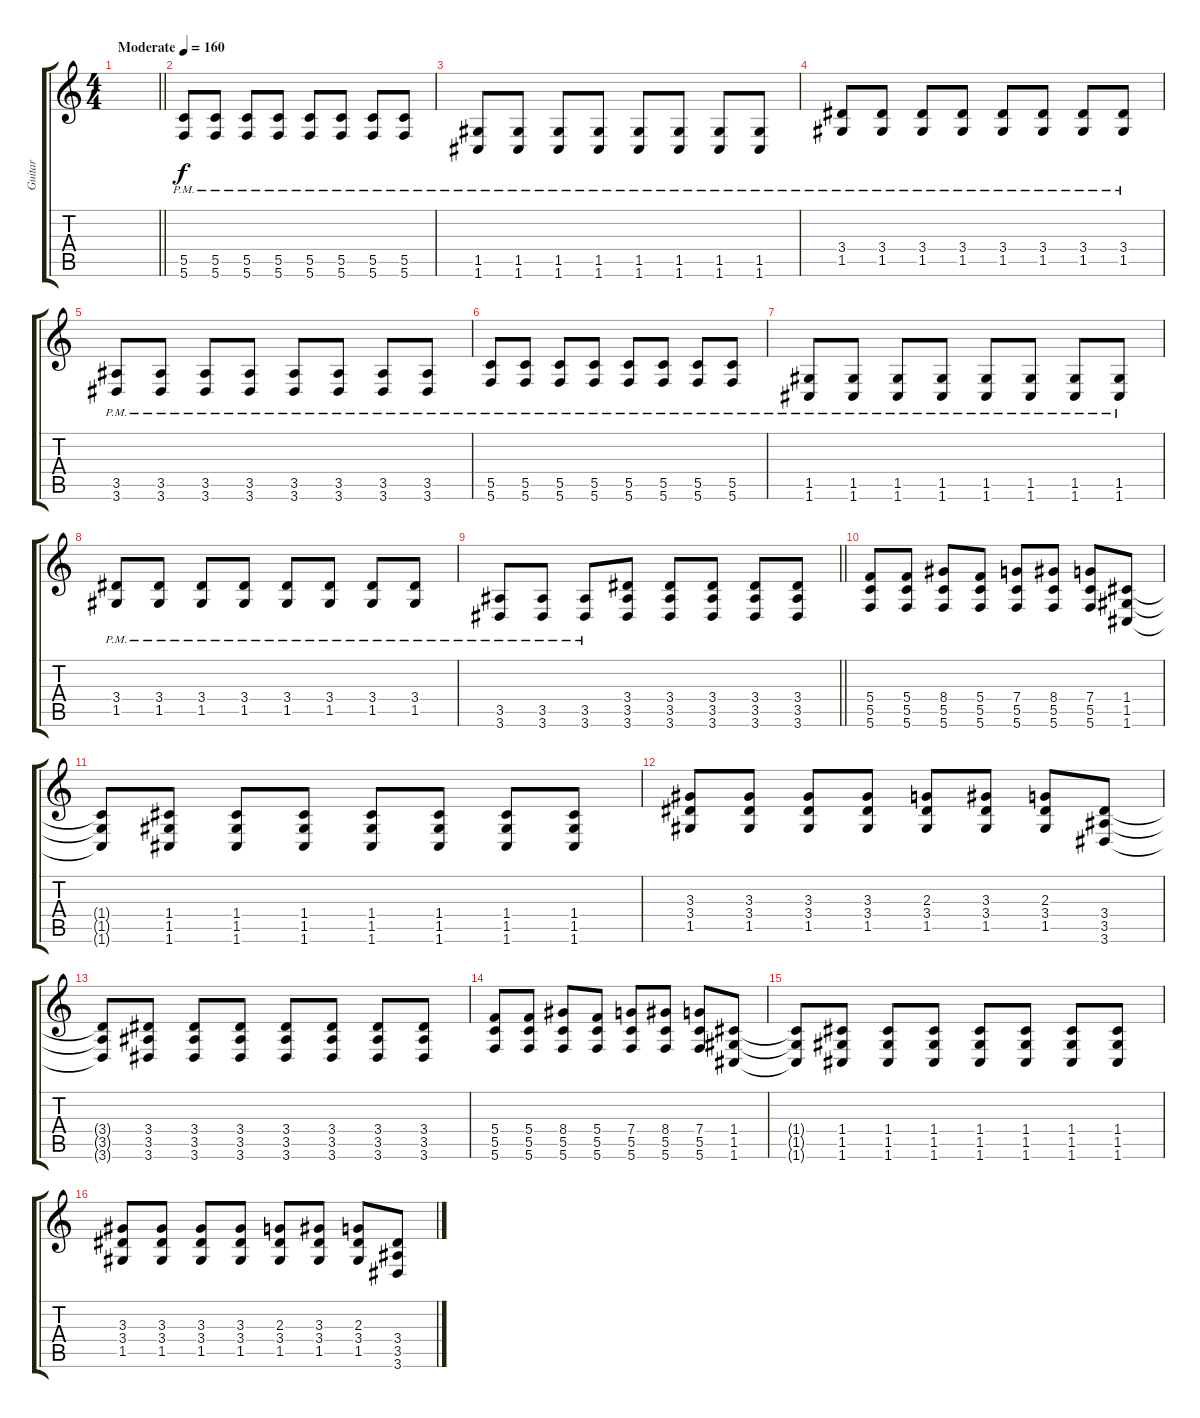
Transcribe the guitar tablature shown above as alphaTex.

\track ("Guitar" "Guitar") {instrument distortionguitar}
\staff {score tabs}
\tuning (D4 A3 F3 C3 G2 C2) {hide}
\ts (4 4)
\tempo (160 "Moderate")
\clef g2
\barLineRight lightlight
\ks c
|
\section ("" " ")
(5.5{pm} 5.6{pm}).8 (5.5{pm} 5.6{pm}).8 (5.5{pm} 5.6{pm}).8 (5.5{pm} 5.6{pm}).8 (5.5{pm} 5.6{pm}).8 (5.5{pm} 5.6{pm}).8 (5.5{pm} 5.6{pm}).8 (5.5{pm} 5.6{pm}).8 |
(1.5{pm} 1.6{pm}).8 (1.5{pm} 1.6{pm}).8 (1.5{pm} 1.6{pm}).8 (1.5{pm} 1.6{pm}).8 (1.5{pm} 1.6{pm}).8 (1.5{pm} 1.6{pm}).8 (1.5{pm} 1.6{pm}).8 (1.5{pm} 1.6{pm}).8 |
(3.4{pm} 1.5{pm}).8 (3.4{pm} 1.5{pm}).8 (3.4{pm} 1.5{pm}).8 (3.4{pm} 1.5{pm}).8 (3.4{pm} 1.5{pm}).8 (3.4{pm} 1.5{pm}).8 (3.4{pm} 1.5{pm}).8 (3.4{pm} 1.5{pm}).8 |
(3.5{pm} 3.6{pm}).8 (3.5{pm} 3.6{pm}).8 (3.5{pm} 3.6{pm}).8 (3.5{pm} 3.6{pm}).8 (3.5{pm} 3.6{pm}).8 (3.5{pm} 3.6{pm}).8 (3.5{pm} 3.6{pm}).8 (3.5{pm} 3.6{pm}).8 |
(5.5{pm} 5.6{pm}).8 (5.5{pm} 5.6{pm}).8 (5.5{pm} 5.6{pm}).8 (5.5{pm} 5.6{pm}).8 (5.5{pm} 5.6{pm}).8 (5.5{pm} 5.6{pm}).8 (5.5{pm} 5.6{pm}).8 (5.5{pm} 5.6{pm}).8 |
(1.5{pm} 1.6{pm}).8 (1.5{pm} 1.6{pm}).8 (1.5{pm} 1.6{pm}).8 (1.5{pm} 1.6{pm}).8 (1.5{pm} 1.6{pm}).8 (1.5{pm} 1.6{pm}).8 (1.5{pm} 1.6{pm}).8 (1.5{pm} 1.6{pm}).8 |
(3.4{pm} 1.5{pm}).8 (3.4{pm} 1.5{pm}).8 (3.4{pm} 1.5{pm}).8 (3.4{pm} 1.5{pm}).8 (3.4{pm} 1.5{pm}).8 (3.4{pm} 1.5{pm}).8 (3.4{pm} 1.5{pm}).8 (3.4{pm} 1.5{pm}).8 |
\barLineRight lightlight
(3.5{pm} 3.6{pm}).8 (3.5{pm} 3.6{pm}).8 (3.5{pm} 3.6{pm}).8 (3.4 3.5 3.6).8 (3.4 3.5 3.6).8 (3.4 3.5 3.6).8 (3.4 3.5 3.6).8 (3.4 3.5 3.6).8 |
\section ("" " ")
(5.4 5.5 5.6).8 (5.4 5.5 5.6).8 (8.4 5.5 5.6).8 (5.4 5.5 5.6).8 (7.4 5.5 5.6).8 (8.4 5.5 5.6).8 (7.4 5.5 5.6).8 (1.4 1.5 1.6).8 |
(1.4{t} 1.5{t} 1.6{t}).8 (1.4 1.5 1.6).8 (1.4 1.5 1.6).8 (1.4 1.5 1.6).8 (1.4 1.5 1.6).8 (1.4 1.5 1.6).8 (1.4 1.5 1.6).8 (1.4 1.5 1.6).8 |
(3.3 3.4 1.5).8 (3.3 3.4 1.5).8 (3.3 3.4 1.5).8 (3.3 3.4 1.5).8 (2.3 3.4 1.5).8 (3.3 3.4 1.5).8 (2.3 3.4 1.5).8 (3.4 3.5 3.6).8 |
(3.4{t} 3.5{t} 3.6{t}).8 (3.4 3.5 3.6).8 (3.4 3.5 3.6).8 (3.4 3.5 3.6).8 (3.4 3.5 3.6).8 (3.4 3.5 3.6).8 (3.4 3.5 3.6).8 (3.4 3.5 3.6).8 |
(5.4 5.5 5.6).8 (5.4 5.5 5.6).8 (8.4 5.5 5.6).8 (5.4 5.5 5.6).8 (7.4 5.5 5.6).8 (8.4 5.5 5.6).8 (7.4 5.5 5.6).8 (1.4 1.5 1.6).8 |
(1.4{t} 1.5{t} 1.6{t}).8 (1.4 1.5 1.6).8 (1.4 1.5 1.6).8 (1.4 1.5 1.6).8 (1.4 1.5 1.6).8 (1.4 1.5 1.6).8 (1.4 1.5 1.6).8 (1.4 1.5 1.6).8 |
(3.3 3.4 1.5).8 (3.3 3.4 1.5).8 (3.3 3.4 1.5).8 (3.3 3.4 1.5).8 (2.3 3.4 1.5).8 (3.3 3.4 1.5).8 (2.3 3.4 1.5).8 (3.4 3.5 3.6).8
